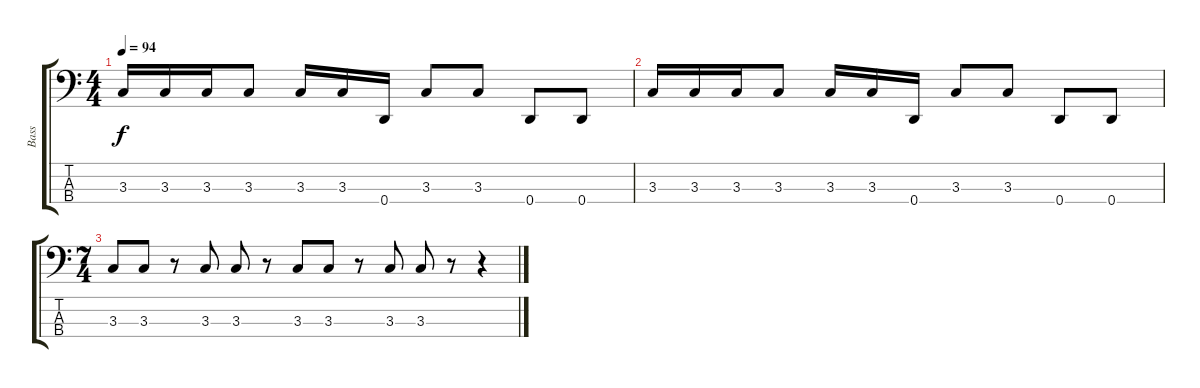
\track ("Bass" "Bass") {instrument electricbassfinger}
\staff {score tabs}
\tuning (G2 D2 A1 D1) {hide}
\ts (4 4)
\tempo 94
\clef f4
\ks c
3.3.16{dy f} 3.3.16 3.3.16 3.3.8 3.3.16 3.3.16 0.4.16 3.3.8 3.3.8 0.4.8 0.4.8 |
3.3.16 3.3.16 3.3.16 3.3.8 3.3.16 3.3.16 0.4.16 3.3.8 3.3.8 0.4.8 0.4.8 |
\ts (7 4)
3.3.8 3.3.8 r.8 3.3.8 3.3.8 r.8 3.3.8 3.3.8 r.8 3.3.8 3.3.8 r.8 r.4
